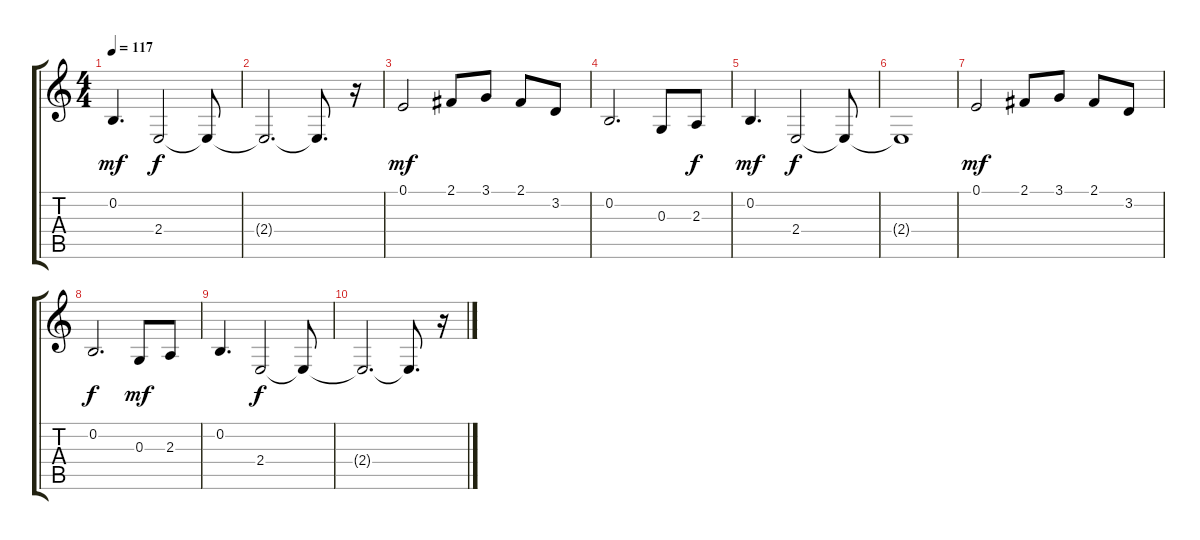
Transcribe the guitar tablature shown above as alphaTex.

\track "" {instrument fx4atmosphere}
\staff {score tabs}
\tuning (E4 B3 G3 D3 A2 E2) {hide}
\ts (4 4)
\tempo 117
\clef g2
\ks c
0.2.4{d dy mf} 2.4.2{dy f} 2.4{t}.8 |
2.4{t}.2{d} 2.4{t}.8{d} r.16 |
0.1.2{dy mf} 2.1.8 3.1.8 2.1.8 3.2.8 |
0.2.2{d} 0.3.8 2.3.8{dy f} |
0.2.4{d dy mf} 2.4.2{dy f} 2.4{t}.8 |
2.4{t}.1 |
0.1.2{dy mf} 2.1.8 3.1.8 2.1.8 3.2.8 |
0.2.2{d dy f} 0.3.8{dy mf} 2.3.8 |
0.2.4{d} 2.4.2{dy f} 2.4{t}.8 |
2.4{t}.2{d} 2.4{t}.8{d} r.16
